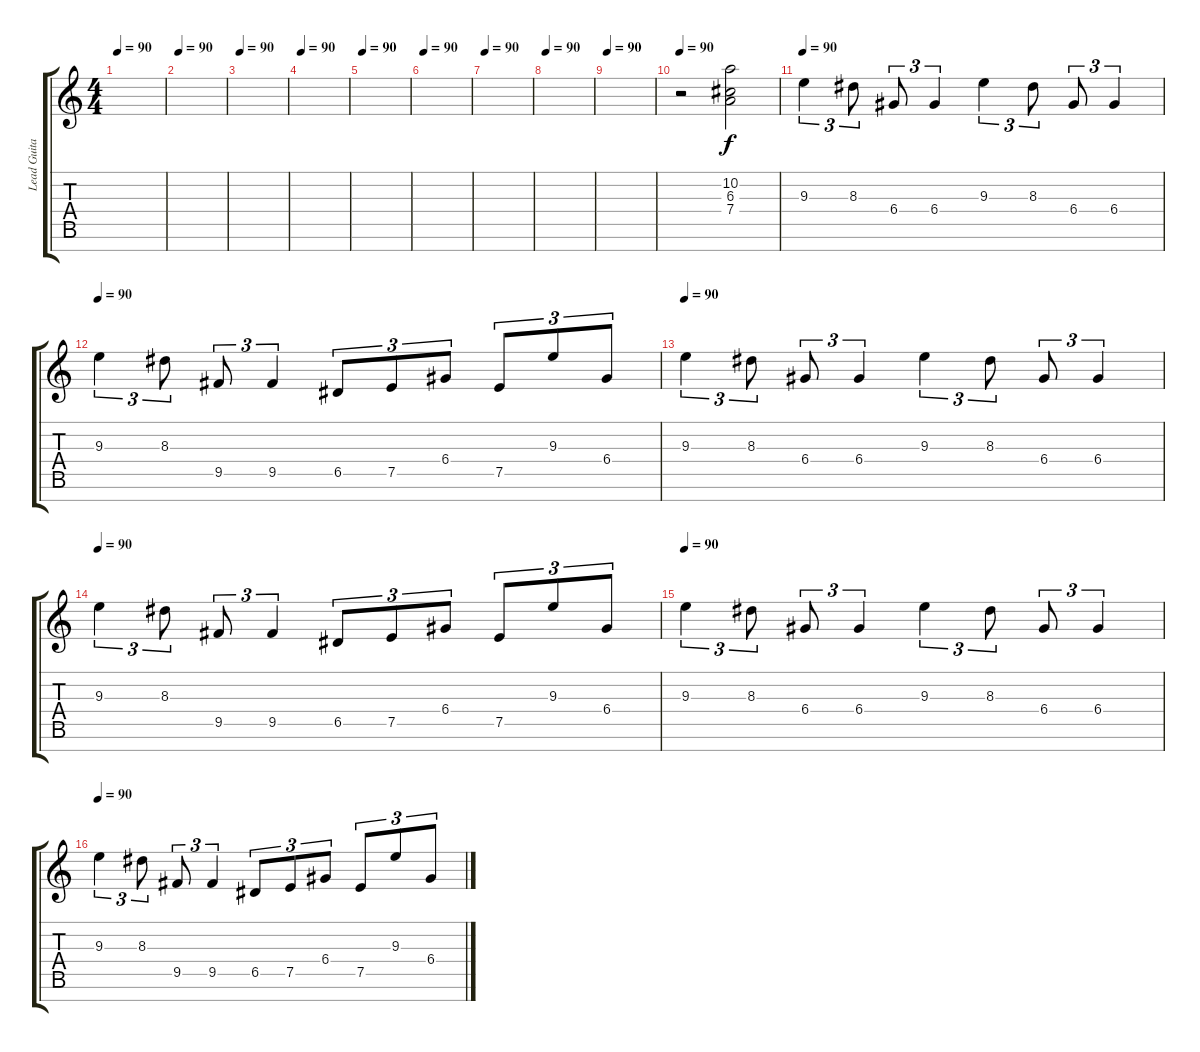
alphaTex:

\track ("Lead Guitar" "Lead Guita") {instrument distortionguitar}
\staff {score tabs}
\tuning (E4 B3 G3 D3 A2 E2 B1) {hide}
\ts (4 4)
\tempo 90
\clef g2
\ks c
|
\tempo 90
|
\tempo 90
|
\tempo 90
|
\tempo 90
|
\tempo 90
|
\tempo 90
|
\tempo 90
|
\tempo 90
|
\tempo 90
r.2{instrument reversecymbal} (10.2 6.3 7.4).2 |
\tempo 90
9.3.4{tu (3 2) instrument distortionguitar} 8.3.8{tu (3 2)} 6.4.8{tu (3 2)} 6.4.4{tu (3 2)} 9.3.4{tu (3 2)} 8.3.8{tu (3 2)} 6.4.8{tu (3 2)} 6.4.4{tu (3 2)} |
\tempo 90
9.3.4{tu (3 2)} 8.3.8{tu (3 2)} 9.5.8{tu (3 2)} 9.5.4{tu (3 2)} 6.5.8{tu (3 2)} 7.5.8{tu (3 2)} 6.4.8{tu (3 2)} 7.5.8{tu (3 2)} 9.3.8{tu (3 2)} 6.4.8{tu (3 2)} |
\tempo 90
9.3.4{tu (3 2)} 8.3.8{tu (3 2)} 6.4.8{tu (3 2)} 6.4.4{tu (3 2)} 9.3.4{tu (3 2)} 8.3.8{tu (3 2)} 6.4.8{tu (3 2)} 6.4.4{tu (3 2)} |
\tempo 90
9.3.4{tu (3 2)} 8.3.8{tu (3 2)} 9.5.8{tu (3 2)} 9.5.4{tu (3 2)} 6.5.8{tu (3 2)} 7.5.8{tu (3 2)} 6.4.8{tu (3 2)} 7.5.8{tu (3 2)} 9.3.8{tu (3 2)} 6.4.8{tu (3 2)} |
\tempo 90
9.3.4{tu (3 2) instrument distortionguitar} 8.3.8{tu (3 2)} 6.4.8{tu (3 2)} 6.4.4{tu (3 2)} 9.3.4{tu (3 2)} 8.3.8{tu (3 2)} 6.4.8{tu (3 2)} 6.4.4{tu (3 2)} |
\tempo 90
9.3.4{tu (3 2)} 8.3.8{tu (3 2)} 9.5.8{tu (3 2)} 9.5.4{tu (3 2)} 6.5.8{tu (3 2)} 7.5.8{tu (3 2)} 6.4.8{tu (3 2)} 7.5.8{tu (3 2)} 9.3.8{tu (3 2)} 6.4.8{tu (3 2)}
